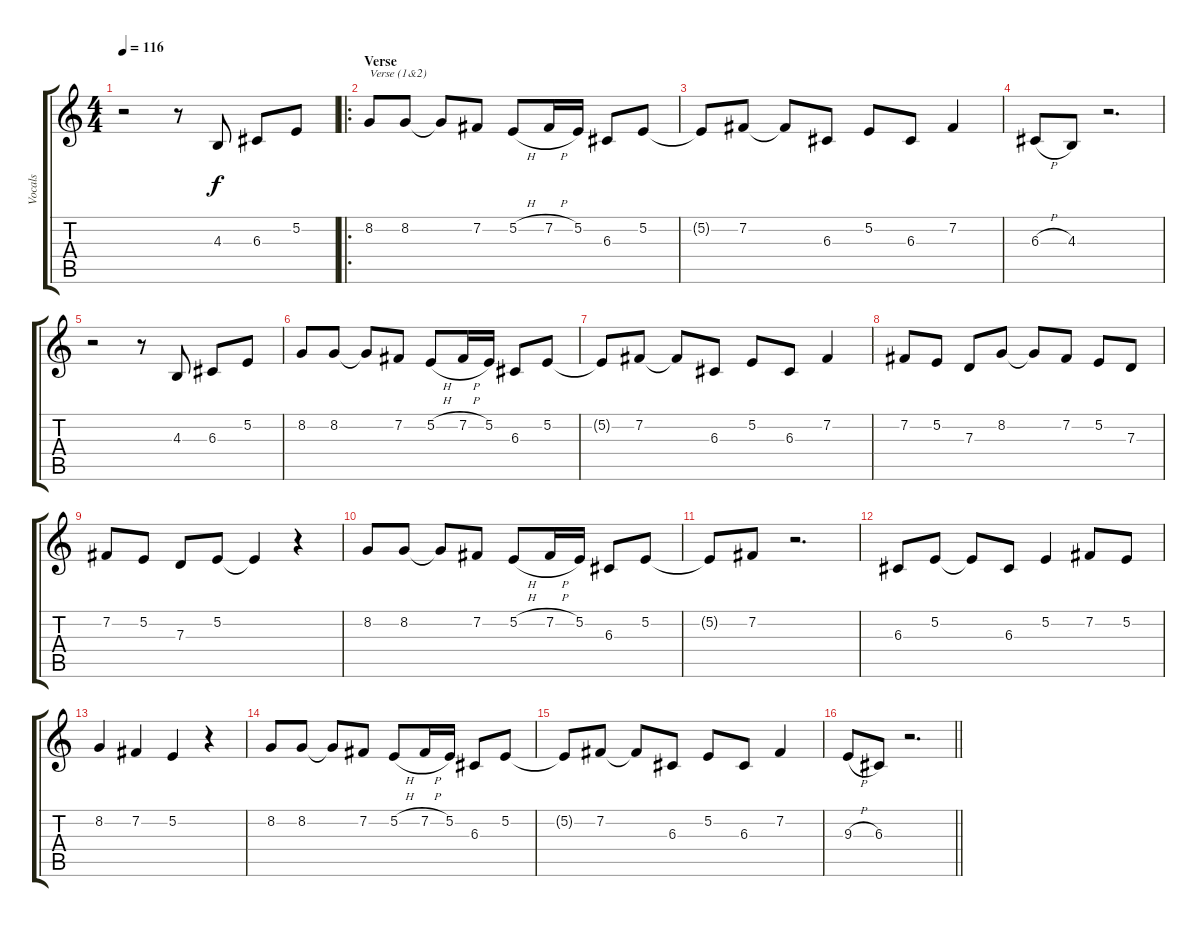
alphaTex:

\track ("Vocals" "Vocals") {instrument clarinet}
\staff {score tabs}
\tuning (E4 B3 G3 D3 A2 E2) {hide}
\ts (4 4)
\tempo 116
\clef g2
\ks c
r.2{dy f} r.8 4.3.8 6.3.8 5.2.8 |
\ro
\section ("" "Verse")
8.2.8{txt "Verse (1&2)"} 8.2.8 8.2{t}.8 7.2.8 5.2{h}.8 7.2{h}.16 5.2.16 6.3.8 5.2.8 |
5.2{t}.8 7.2.8 7.2{t}.8 6.3.8 5.2.8 6.3.8 7.2.4 |
6.3{h}.8 4.3.8 r.2{d} |
r.2 r.8 4.3.8 6.3.8 5.2.8 |
8.2.8 8.2.8 8.2{t}.8 7.2.8 5.2{h}.8 7.2{h}.16 5.2.16 6.3.8 5.2.8 |
5.2{t}.8 7.2.8 7.2{t}.8 6.3.8 5.2.8 6.3.8 7.2.4 |
7.2.8 5.2.8 7.3.8 8.2.8 8.2{t}.8 7.2.8 5.2.8 7.3.8 |
7.2.8 5.2.8 7.3.8 5.2.8 5.2{t}.4 r.4 |
8.2.8 8.2.8 8.2{t}.8 7.2.8 5.2{h}.8 7.2{h}.16 5.2.16 6.3.8 5.2.8 |
5.2{t}.8 7.2.8 r.2{d} |
6.3.8 5.2.8 5.2{t}.8 6.3.8 5.2.4 7.2.8 5.2.8 |
8.2.4 7.2.4 5.2.4 r.4 |
8.2.8 8.2.8 8.2{t}.8 7.2.8 5.2{h}.8 7.2{h}.16 5.2.16 6.3.8 5.2.8 |
5.2{t}.8 7.2.8 7.2{t}.8 6.3.8 5.2.8 6.3.8 7.2.4 |
\barLineRight lightlight
9.3{h}.8 6.3.8 r.2{d}
